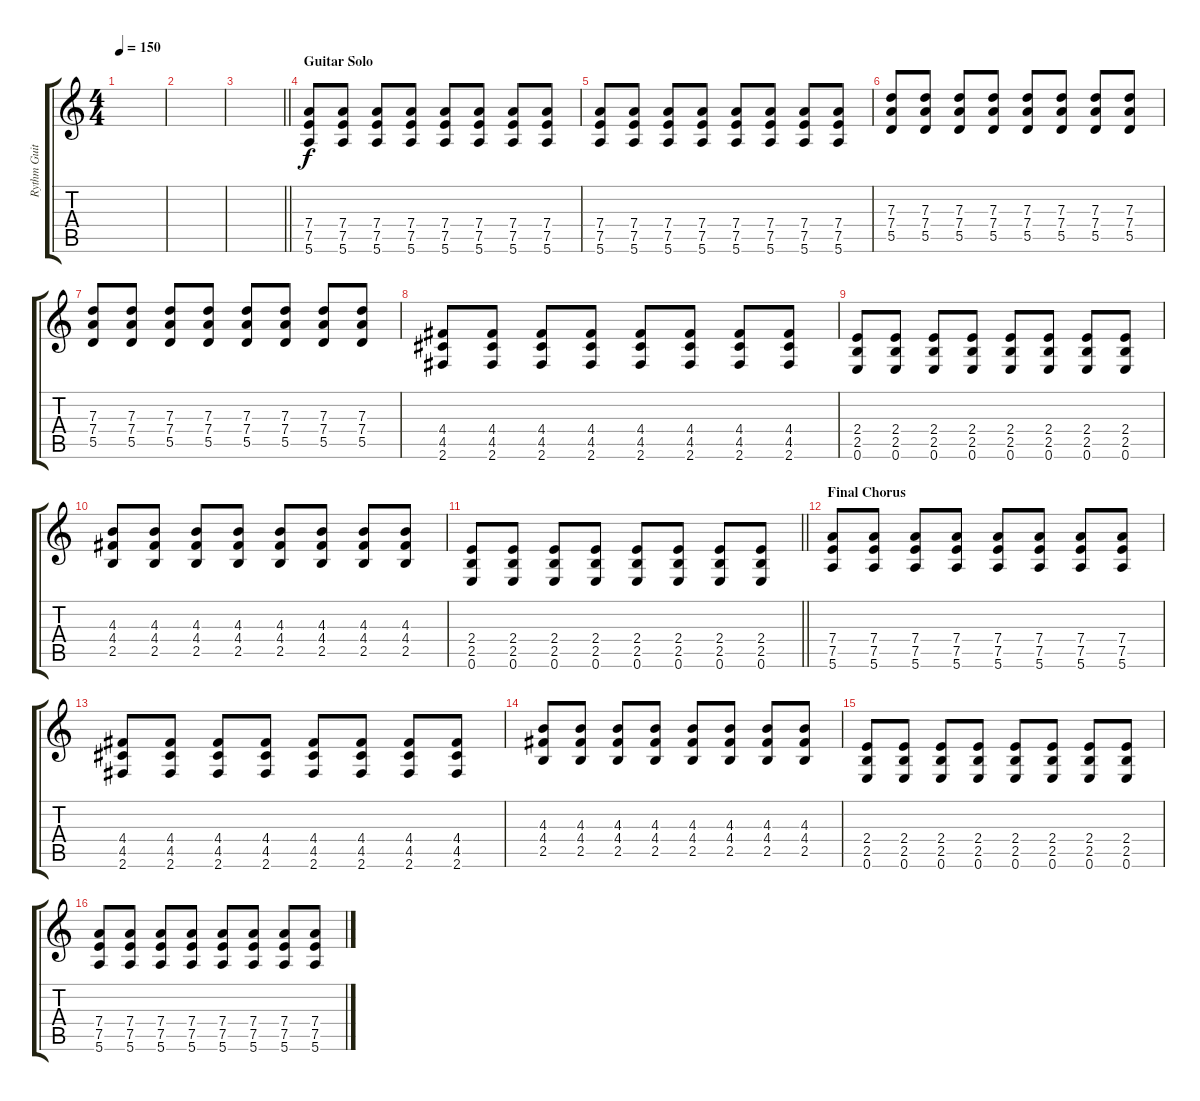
\track ("Rythm Guitar" "Rythm Guit") {instrument distortionguitar}
\staff {score tabs}
\tuning (E4 B3 G3 D3 A2 E2) {hide}
\ts (4 4)
\tempo 150
\clef g2
\ks c
|
|
\barLineRight lightlight
|
\section ("" "Guitar Solo")
(7.4 7.5 5.6).8 (7.4 7.5 5.6).8 (7.4 7.5 5.6).8 (7.4 7.5 5.6).8 (7.4 7.5 5.6).8 (7.4 7.5 5.6).8 (7.4 7.5 5.6).8 (7.4 7.5 5.6).8 |
(7.4 7.5 5.6).8 (7.4 7.5 5.6).8 (7.4 7.5 5.6).8 (7.4 7.5 5.6).8 (7.4 7.5 5.6).8 (7.4 7.5 5.6).8 (7.4 7.5 5.6).8 (7.4 7.5 5.6).8 |
(7.3 7.4 5.5).8 (7.3 7.4 5.5).8 (7.3 7.4 5.5).8 (7.3 7.4 5.5).8 (7.3 7.4 5.5).8 (7.3 7.4 5.5).8 (7.3 7.4 5.5).8 (7.3 7.4 5.5).8 |
(7.3 7.4 5.5).8 (7.3 7.4 5.5).8 (7.3 7.4 5.5).8 (7.3 7.4 5.5).8 (7.3 7.4 5.5).8 (7.3 7.4 5.5).8 (7.3 7.4 5.5).8 (7.3 7.4 5.5).8 |
(4.4 4.5 2.6).8 (4.4 4.5 2.6).8 (4.4 4.5 2.6).8 (4.4 4.5 2.6).8 (4.4 4.5 2.6).8 (4.4 4.5 2.6).8 (4.4 4.5 2.6).8 (4.4 4.5 2.6).8 |
(2.4 2.5 0.6).8 (2.4 2.5 0.6).8 (2.4 2.5 0.6).8 (2.4 2.5 0.6).8 (2.4 2.5 0.6).8 (2.4 2.5 0.6).8 (2.4 2.5 0.6).8 (2.4 2.5 0.6).8 |
(4.3 4.4 2.5).8 (4.3 4.4 2.5).8 (4.3 4.4 2.5).8 (4.3 4.4 2.5).8 (4.3 4.4 2.5).8 (4.3 4.4 2.5).8 (4.3 4.4 2.5).8 (4.3 4.4 2.5).8 |
\barLineRight lightlight
(2.4 2.5 0.6).8 (2.4 2.5 0.6).8 (2.4 2.5 0.6).8 (2.4 2.5 0.6).8 (2.4 2.5 0.6).8 (2.4 2.5 0.6).8 (2.4 2.5 0.6).8 (2.4 2.5 0.6).8 |
\section ("" "Final Chorus")
(7.4 7.5 5.6).8{instrument distortionguitar} (7.4 7.5 5.6).8 (7.4 7.5 5.6).8 (7.4 7.5 5.6).8 (7.4 7.5 5.6).8 (7.4 7.5 5.6).8 (7.4 7.5 5.6).8 (7.4 7.5 5.6).8 |
(4.4 4.5 2.6).8 (4.4 4.5 2.6).8 (4.4 4.5 2.6).8 (4.4 4.5 2.6).8 (4.4 4.5 2.6).8 (4.4 4.5 2.6).8 (4.4 4.5 2.6).8 (4.4 4.5 2.6).8 |
(4.3 4.4 2.5).8 (4.3 4.4 2.5).8 (4.3 4.4 2.5).8 (4.3 4.4 2.5).8 (4.3 4.4 2.5).8 (4.3 4.4 2.5).8 (4.3 4.4 2.5).8 (4.3 4.4 2.5).8 |
(2.4 2.5 0.6).8 (2.4 2.5 0.6).8 (2.4 2.5 0.6).8 (2.4 2.5 0.6).8 (2.4 2.5 0.6).8 (2.4 2.5 0.6).8 (2.4 2.5 0.6).8 (2.4 2.5 0.6).8 |
(7.4 7.5 5.6).8 (7.4 7.5 5.6).8 (7.4 7.5 5.6).8 (7.4 7.5 5.6).8 (7.4 7.5 5.6).8 (7.4 7.5 5.6).8 (7.4 7.5 5.6).8 (7.4 7.5 5.6).8
